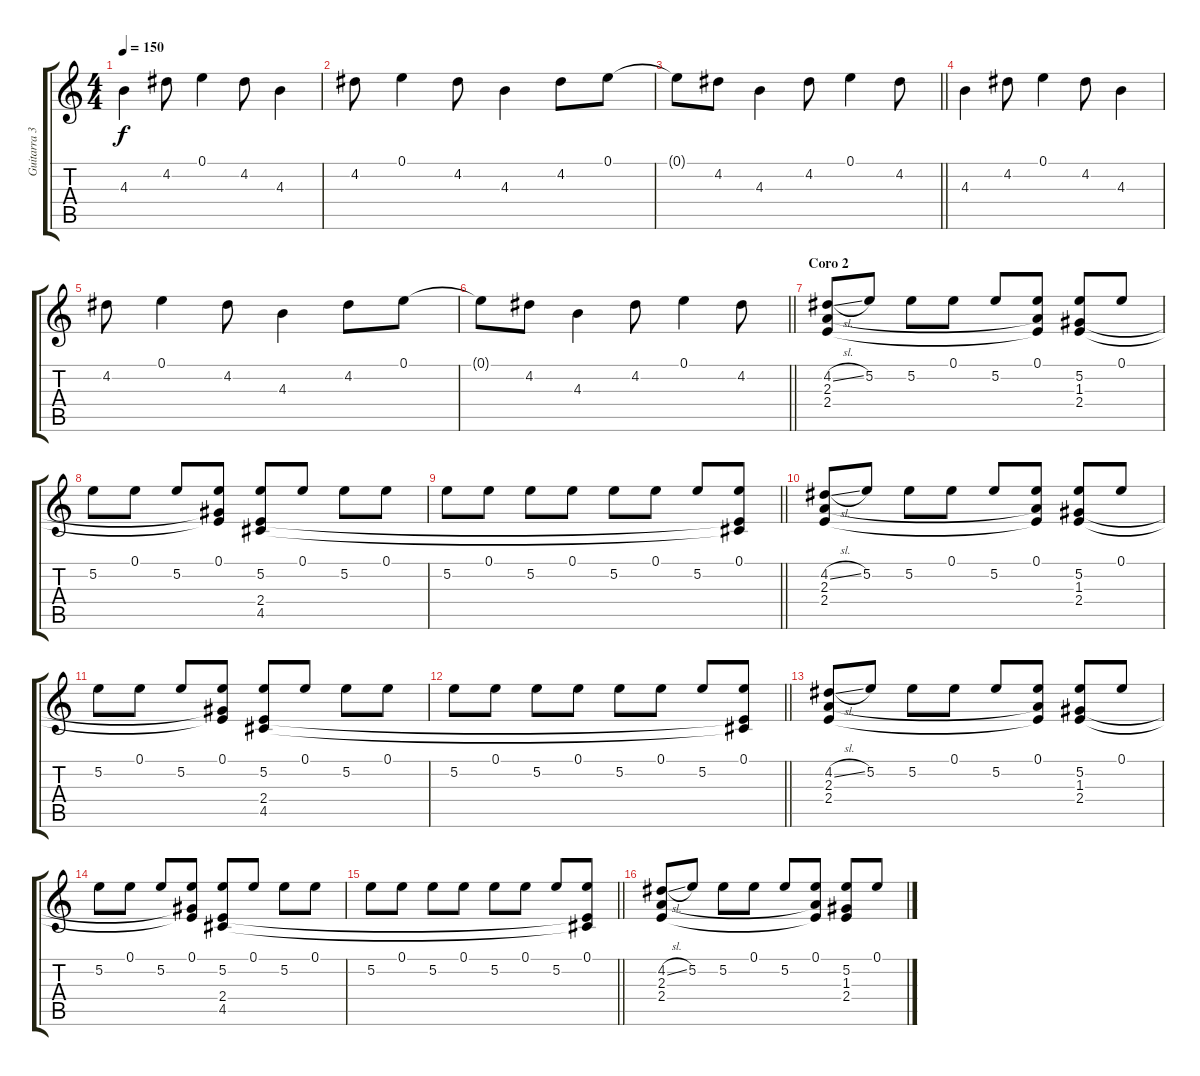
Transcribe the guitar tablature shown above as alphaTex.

\track ("Guitarra 3" "Guitarra 3") {instrument acousticguitarsteel}
\staff {score tabs}
\tuning (E4 B3 G3 D3 A2 E2) {hide}
\ts (4 4)
\section ("" "")
\tempo 150
\clef g2
\ks c
4.3.4{dy f} 4.2.8 0.1.4 4.2.8 4.3.4 |
4.2.8 0.1.4 4.2.8 4.3.4 4.2.8 0.1.8 |
\barLineRight lightlight
0.1{t}.8 4.2.8 4.3.4 4.2.8 0.1.4 4.2.8 |
4.3.4 4.2.8 0.1.4 4.2.8 4.3.4 |
4.2.8 0.1.4 4.2.8 4.3.4 4.2.8 0.1.8 |
\barLineRight lightlight
0.1{t}.8 4.2.8 4.3.4 4.2.8 0.1.4 4.2.8 |
\section ("" "Coro 2")
(4.2{sl} 2.3 2.4).8 5.2.8 5.2.8 0.1.8 5.2.8 (0.1 2.3{t} 2.4{t}).8 (5.2 1.3 2.4).8 0.1.8 |
5.2.8 0.1.8 5.2.8 (0.1 1.3{t} 2.4{t}).8 (5.2 2.4 4.5).8 0.1.8 5.2.8 0.1.8 |
\barLineRight lightlight
5.2.8 0.1.8 5.2.8 0.1.8 5.2.8 0.1.8 5.2.8 (0.1 2.4{t} 4.5{t}).8 |
(4.2{sl} 2.3 2.4).8 5.2.8 5.2.8 0.1.8 5.2.8 (0.1 2.3{t} 2.4{t}).8 (5.2 1.3 2.4).8 0.1.8 |
5.2.8 0.1.8 5.2.8 (0.1 1.3{t} 2.4{t}).8 (5.2 2.4 4.5).8 0.1.8 5.2.8 0.1.8 |
\barLineRight lightlight
5.2.8 0.1.8 5.2.8 0.1.8 5.2.8 0.1.8 5.2.8 (0.1 2.4{t} 4.5{t}).8 |
(4.2{sl} 2.3 2.4).8 5.2.8 5.2.8 0.1.8 5.2.8 (0.1 2.3{t} 2.4{t}).8 (5.2 1.3 2.4).8 0.1.8 |
5.2.8 0.1.8 5.2.8 (0.1 1.3{t} 2.4{t}).8 (5.2 2.4 4.5).8 0.1.8 5.2.8 0.1.8 |
\barLineRight lightlight
5.2.8 0.1.8 5.2.8 0.1.8 5.2.8 0.1.8 5.2.8 (0.1 2.4{t} 4.5{t}).8 |
(4.2{sl} 2.3 2.4).8 5.2.8 5.2.8 0.1.8 5.2.8 (0.1 2.3{t} 2.4{t}).8 (5.2 1.3 2.4).8 0.1.8
